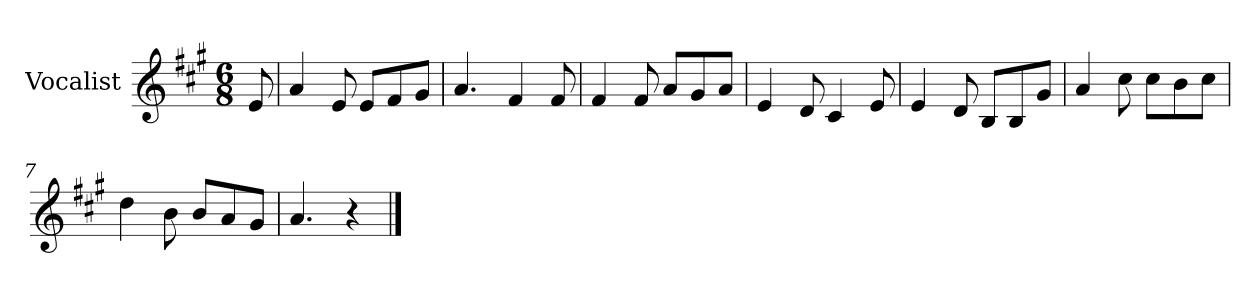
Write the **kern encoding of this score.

**kern
*part1
*staff1
*I"Vocalist
*k[f#c#g#]
*A:
*M6/8
=
8e
=1
4a
8e
8eL
8f#
8g#J
=2
4.a
4f#
8f#
=3
4f#
8f#
8aL
8g#
8aJ
=4
4e
8d
4c#
8e
=5
4e
8d
8BL
8B
8g#J
=6
4a
8cc#
8cc#L
8b
8cc#J
=7
4dd
8b
8bL
8a
8g#J
=8
4.a
4r
==
*-
